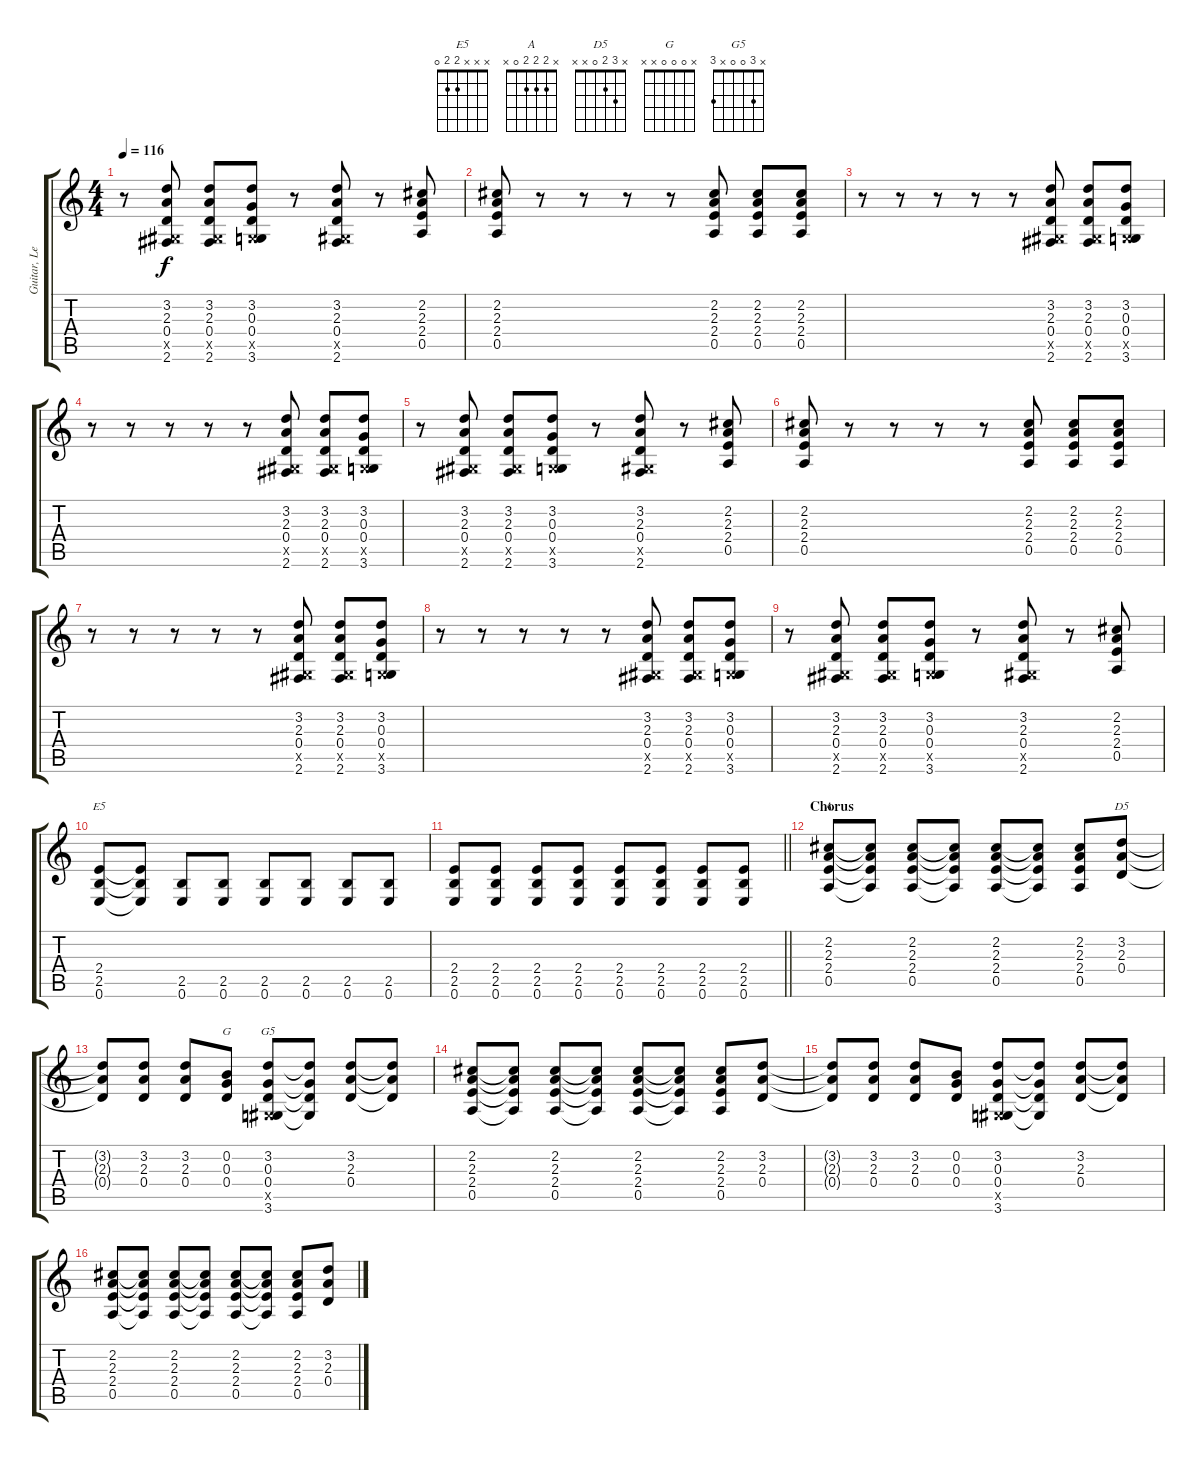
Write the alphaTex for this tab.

\track ("Guitar, Lead" "Guitar, Le") {instrument overdrivenguitar}
\staff {score tabs}
\tuning (E4 B3 G3 D3 A2 E2) {hide}
\chord ("E5" x x x 2 2 0)
\chord ("A" x 2 2 2 0 x)
\chord ("D5" x 3 2 0 x x)
\chord ("G" x 0 0 0 x x)
\chord ("G5" x 3 0 0 x 3)
\ts (4 4)
\tempo 116
\clef g2
\ks c
r.8{dy f} (3.2 2.3 0.4 -1.5{x} 2.6).8 (3.2 2.3 0.4 -1.5{x} 2.6).8 (3.2 0.3 0.4 -1.5{x} 3.6).8 r.8 (3.2 2.3 0.4 -1.5{x} 2.6).8 r.8 (2.2 2.3 2.4 0.5).8 |
(2.2 2.3 2.4 0.5).8 r.8 r.8 r.8 r.8 (2.2 2.3 2.4 0.5).8 (2.2 2.3 2.4 0.5).8 (2.2 2.3 2.4 0.5).8 |
r.8 r.8 r.8 r.8 r.8 (3.2 2.3 0.4 -1.5{x} 2.6).8 (3.2 2.3 0.4 -1.5{x} 2.6).8 (3.2 0.3 0.4 -1.5{x} 3.6).8 |
r.8 r.8 r.8 r.8 r.8 (3.2 2.3 0.4 -1.5{x} 2.6).8 (3.2 2.3 0.4 -1.5{x} 2.6).8 (3.2 0.3 0.4 -1.5{x} 3.6).8 |
r.8 (3.2 2.3 0.4 -1.5{x} 2.6).8 (3.2 2.3 0.4 -1.5{x} 2.6).8 (3.2 0.3 0.4 -1.5{x} 3.6).8 r.8 (3.2 2.3 0.4 -1.5{x} 2.6).8 r.8 (2.2 2.3 2.4 0.5).8 |
(2.2 2.3 2.4 0.5).8 r.8 r.8 r.8 r.8 (2.2 2.3 2.4 0.5).8 (2.2 2.3 2.4 0.5).8 (2.2 2.3 2.4 0.5).8 |
r.8 r.8 r.8 r.8 r.8 (3.2 2.3 0.4 -1.5{x} 2.6).8 (3.2 2.3 0.4 -1.5{x} 2.6).8 (3.2 0.3 0.4 -1.5{x} 3.6).8 |
r.8 r.8 r.8 r.8 r.8 (3.2 2.3 0.4 -1.5{x} 2.6).8 (3.2 2.3 0.4 -1.5{x} 2.6).8 (3.2 0.3 0.4 -1.5{x} 3.6).8 |
r.8 (3.2 2.3 0.4 -1.5{x} 2.6).8 (3.2 2.3 0.4 -1.5{x} 2.6).8 (3.2 0.3 0.4 -1.5{x} 3.6).8 r.8 (3.2 2.3 0.4 -1.5{x} 2.6).8 r.8 (2.2 2.3 2.4 0.5).8 |
(2.4 2.5 0.6).8{ch "E5"} (2.4{t} 2.5{t} 0.6{t}).8 (2.5 0.6).8 (2.5 0.6).8 (2.5 0.6).8 (2.5 0.6).8 (2.5 0.6).8 (2.5 0.6).8 |
\barLineRight lightlight
(2.4 2.5 0.6).8 (2.4 2.5 0.6).8 (2.4 2.5 0.6).8 (2.4 2.5 0.6).8 (2.4 2.5 0.6).8 (2.4 2.5 0.6).8 (2.4 2.5 0.6).8 (2.4 2.5 0.6).8 |
\section ("" "Chorus")
(2.2 2.3 2.4 0.5).8{ch "A"} (2.2{t} 2.3{t} 2.4{t} 0.5{t}).8 (2.2 2.3 2.4 0.5).8 (2.2{t} 2.3{t} 2.4{t} 0.5{t}).8 (2.2 2.3 2.4 0.5).8 (2.2{t} 2.3{t} 2.4{t} 0.5{t}).8 (2.2 2.3 2.4 0.5).8 (3.2 2.3 0.4).8{ch "D5"} |
(3.2{t} 2.3{t} 0.4{t}).8 (3.2 2.3 0.4).8 (3.2 2.3 0.4).8 (0.2 0.3 0.4).8{ch "G"} (3.2 0.3 0.4 -1.5{x} 3.6).8{ch "G5"} (3.2{t} 0.3{t} 0.4{t} 3.6{t}).8 (3.2 2.3 0.4).8 (3.2{t} 2.3{t} 0.4{t}).8 |
(2.2 2.3 2.4 0.5).8 (2.2{t} 2.3{t} 2.4{t} 0.5{t}).8 (2.2 2.3 2.4 0.5).8 (2.2{t} 2.3{t} 2.4{t} 0.5{t}).8 (2.2 2.3 2.4 0.5).8 (2.2{t} 2.3{t} 2.4{t} 0.5{t}).8 (2.2 2.3 2.4 0.5).8 (3.2 2.3 0.4).8 |
(3.2{t} 2.3{t} 0.4{t}).8 (3.2 2.3 0.4).8 (3.2 2.3 0.4).8 (0.2 0.3 0.4).8 (3.2 0.3 0.4 -1.5{x} 3.6).8 (3.2{t} 0.3{t} 0.4{t} 3.6{t}).8 (3.2 2.3 0.4).8 (3.2{t} 2.3{t} 0.4{t}).8 |
(2.2 2.3 2.4 0.5).8 (2.2{t} 2.3{t} 2.4{t} 0.5{t}).8 (2.2 2.3 2.4 0.5).8 (2.2{t} 2.3{t} 2.4{t} 0.5{t}).8 (2.2 2.3 2.4 0.5).8 (2.2{t} 2.3{t} 2.4{t} 0.5{t}).8 (2.2 2.3 2.4 0.5).8 (3.2 2.3 0.4).8
